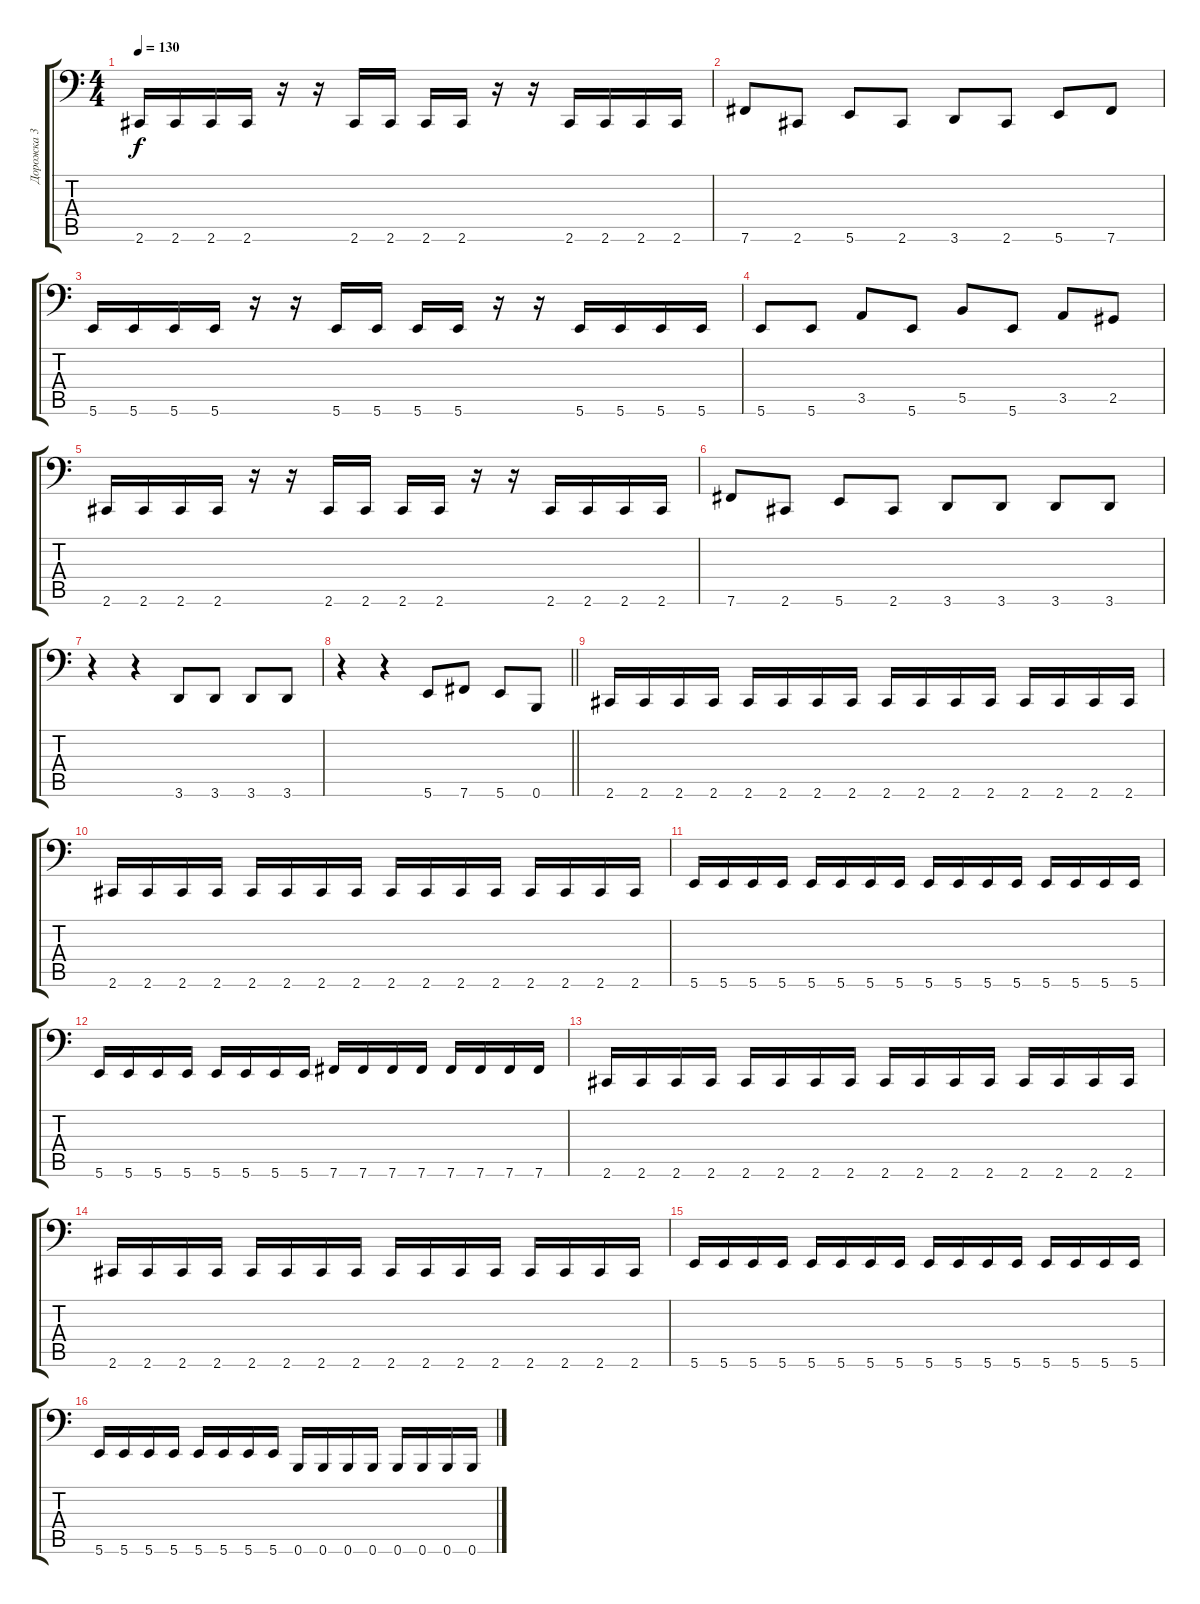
\track ("Дорожка 3" "Дорожка 3") {instrument electricbassfinger}
\staff {score tabs}
\tuning (Db3 Ab2 E2 B1 Gb1 B0) {hide}
\ts (4 4)
\tempo 130
\clef f4
\ks c
2.6.16{dy f} 2.6.16 2.6.16 2.6.16 r.16 r.16 2.6.16 2.6.16 2.6.16 2.6.16 r.16 r.16 2.6.16 2.6.16 2.6.16 2.6.16 |
7.6.8 2.6.8 5.6.8 2.6.8 3.6.8 2.6.8 5.6.8 7.6.8 |
5.6.16 5.6.16 5.6.16 5.6.16 r.16 r.16 5.6.16 5.6.16 5.6.16 5.6.16 r.16 r.16 5.6.16 5.6.16 5.6.16 5.6.16 |
5.6.8 5.6.8 3.5.8 5.6.8 5.5.8 5.6.8 3.5.8 2.5.8 |
2.6.16 2.6.16 2.6.16 2.6.16 r.16 r.16 2.6.16 2.6.16 2.6.16 2.6.16 r.16 r.16 2.6.16 2.6.16 2.6.16 2.6.16 |
7.6.8 2.6.8 5.6.8 2.6.8 3.6.8 3.6.8 3.6.8 3.6.8 |
r.4 r.4 3.6.8 3.6.8 3.6.8 3.6.8 |
\barLineRight lightlight
r.4 r.4 5.6.8 7.6.8 5.6.8 0.6.8 |
\section ("" " ")
2.6.16 2.6.16 2.6.16 2.6.16 2.6.16 2.6.16 2.6.16 2.6.16 2.6.16 2.6.16 2.6.16 2.6.16 2.6.16 2.6.16 2.6.16 2.6.16 |
2.6.16 2.6.16 2.6.16 2.6.16 2.6.16 2.6.16 2.6.16 2.6.16 2.6.16 2.6.16 2.6.16 2.6.16 2.6.16 2.6.16 2.6.16 2.6.16 |
5.6.16 5.6.16 5.6.16 5.6.16 5.6.16 5.6.16 5.6.16 5.6.16 5.6.16 5.6.16 5.6.16 5.6.16 5.6.16 5.6.16 5.6.16 5.6.16 |
5.6.16 5.6.16 5.6.16 5.6.16 5.6.16 5.6.16 5.6.16 5.6.16 7.6.16 7.6.16 7.6.16 7.6.16 7.6.16 7.6.16 7.6.16 7.6.16 |
2.6.16 2.6.16 2.6.16 2.6.16 2.6.16 2.6.16 2.6.16 2.6.16 2.6.16 2.6.16 2.6.16 2.6.16 2.6.16 2.6.16 2.6.16 2.6.16 |
2.6.16 2.6.16 2.6.16 2.6.16 2.6.16 2.6.16 2.6.16 2.6.16 2.6.16 2.6.16 2.6.16 2.6.16 2.6.16 2.6.16 2.6.16 2.6.16 |
5.6.16 5.6.16 5.6.16 5.6.16 5.6.16 5.6.16 5.6.16 5.6.16 5.6.16 5.6.16 5.6.16 5.6.16 5.6.16 5.6.16 5.6.16 5.6.16 |
5.6.16 5.6.16 5.6.16 5.6.16 5.6.16 5.6.16 5.6.16 5.6.16 0.6.16 0.6.16 0.6.16 0.6.16 0.6.16 0.6.16 0.6.16 0.6.16
